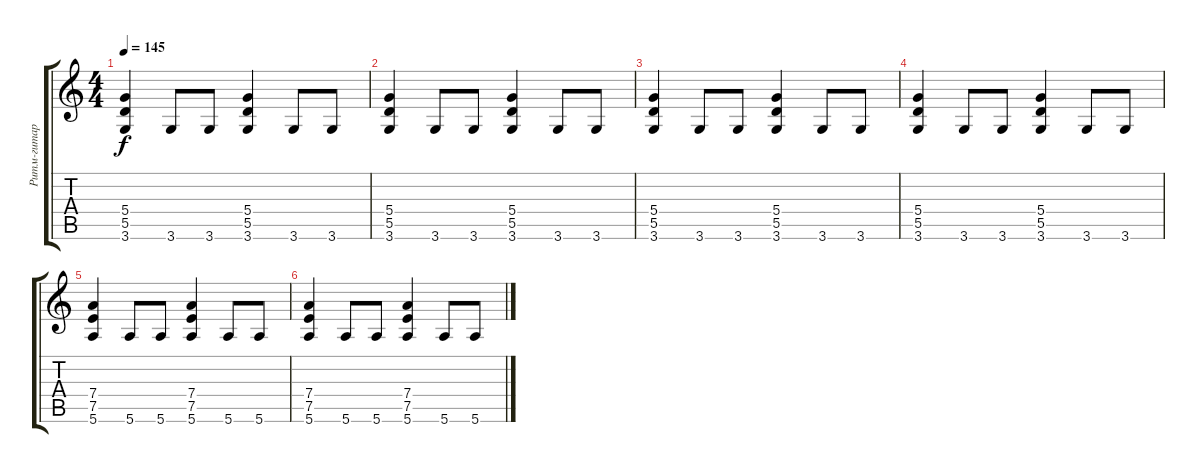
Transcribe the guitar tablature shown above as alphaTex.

\track ("Ритм-гитара" "Ритм-гитар") {instrument distortionguitar}
\staff {score tabs}
\tuning (E4 B3 G3 D3 A2 E2) {hide}
\ts (4 4)
\tempo 145
\clef g2
\ks c
(5.4 5.5 3.6).4{dy f} 3.6.8 3.6.8 (5.4 5.5 3.6).4 3.6.8 3.6.8 |
(5.4 5.5 3.6).4 3.6.8 3.6.8 (5.4 5.5 3.6).4 3.6.8 3.6.8 |
(5.4 5.5 3.6).4 3.6.8 3.6.8 (5.4 5.5 3.6).4 3.6.8 3.6.8 |
(5.4 5.5 3.6).4 3.6.8 3.6.8 (5.4 5.5 3.6).4 3.6.8 3.6.8 |
(7.4 7.5 5.6).4 5.6.8 5.6.8 (7.4 7.5 5.6).4 5.6.8 5.6.8 |
(7.4 7.5 5.6).4 5.6.8 5.6.8 (7.4 7.5 5.6).4 5.6.8 5.6.8
